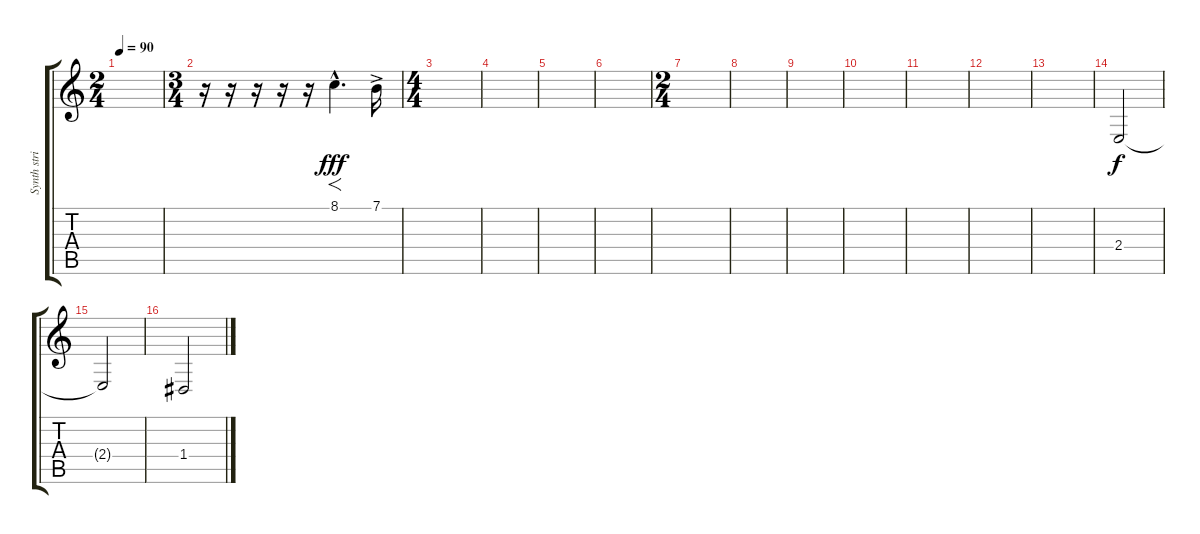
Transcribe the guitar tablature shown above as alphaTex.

\track ("Synth string" "Synth stri") {instrument synthstrings1}
\staff {score tabs}
\tuning (E4 B3 G3 D3 A2 E2) {hide}
\ts (2 4)
\tempo 90
\clef g2
\ks c
|
\ts (3 4)
r.16 r.16 r.16 r.16 r.16 8.1{hac}.4{f d dy fff} 7.1{ac}.16 |
\ts (4 4)
|
|
|
|
\ts (2 4)
|
|
|
|
|
|
|
2.4.2{dy f volume 12} |
2.4{t}.2 |
1.4.2
